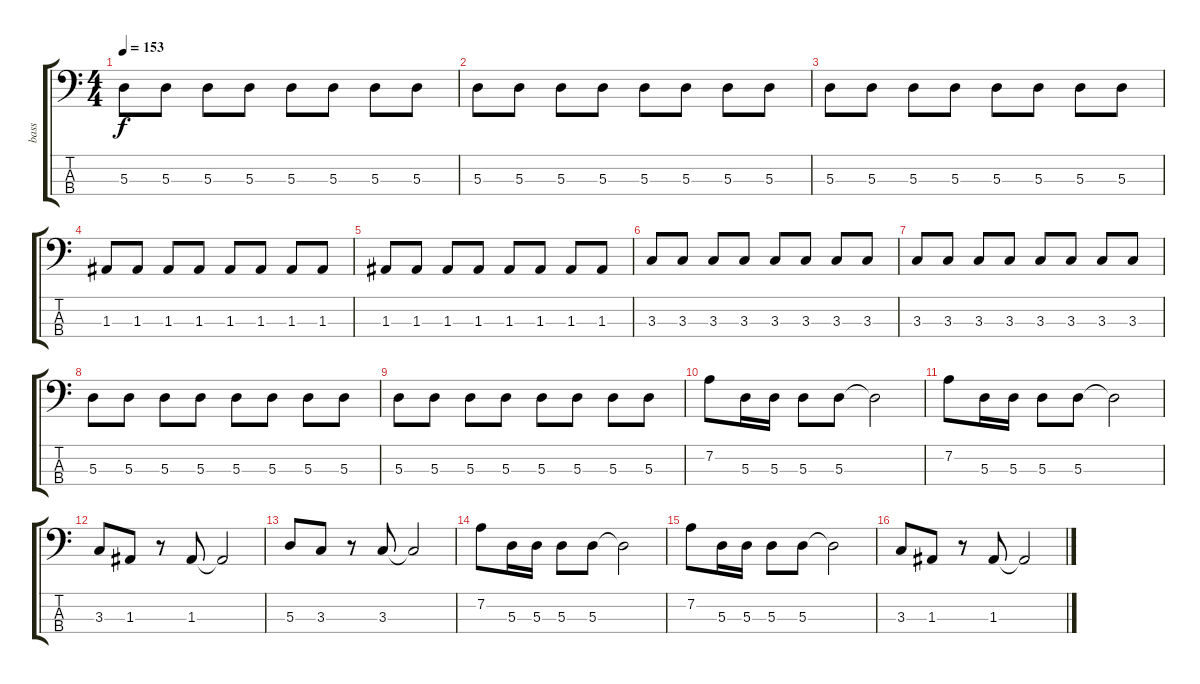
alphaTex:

\track ("bass" "bass") {instrument electricbassfinger}
\staff {score tabs}
\tuning (G2 D2 A1 E1) {hide}
\ts (4 4)
\tempo 153
\clef f4
\ks c
5.3.8{dy f} 5.3.8 5.3.8 5.3.8 5.3.8 5.3.8 5.3.8 5.3.8 |
5.3.8 5.3.8 5.3.8 5.3.8 5.3.8 5.3.8 5.3.8 5.3.8 |
5.3.8 5.3.8 5.3.8 5.3.8 5.3.8 5.3.8 5.3.8 5.3.8 |
1.3.8 1.3.8 1.3.8 1.3.8 1.3.8 1.3.8 1.3.8 1.3.8 |
1.3.8 1.3.8 1.3.8 1.3.8 1.3.8 1.3.8 1.3.8 1.3.8 |
3.3.8 3.3.8 3.3.8 3.3.8 3.3.8 3.3.8 3.3.8 3.3.8 |
3.3.8 3.3.8 3.3.8 3.3.8 3.3.8 3.3.8 3.3.8 3.3.8 |
5.3.8 5.3.8 5.3.8 5.3.8 5.3.8 5.3.8 5.3.8 5.3.8 |
5.3.8 5.3.8 5.3.8 5.3.8 5.3.8 5.3.8 5.3.8 5.3.8 |
7.2.8 5.3.16 5.3.16 5.3.8 5.3.8 5.3{t}.2 |
7.2.8 5.3.16 5.3.16 5.3.8 5.3.8 5.3{t}.2 |
3.3.8 1.3.8 r.8 1.3.8 1.3{t}.2 |
5.3.8 3.3.8 r.8 3.3.8 3.3{t}.2 |
7.2.8 5.3.16 5.3.16 5.3.8 5.3.8 5.3{t}.2 |
7.2.8 5.3.16 5.3.16 5.3.8 5.3.8 5.3{t}.2 |
3.3.8 1.3.8 r.8 1.3.8 1.3{t}.2
